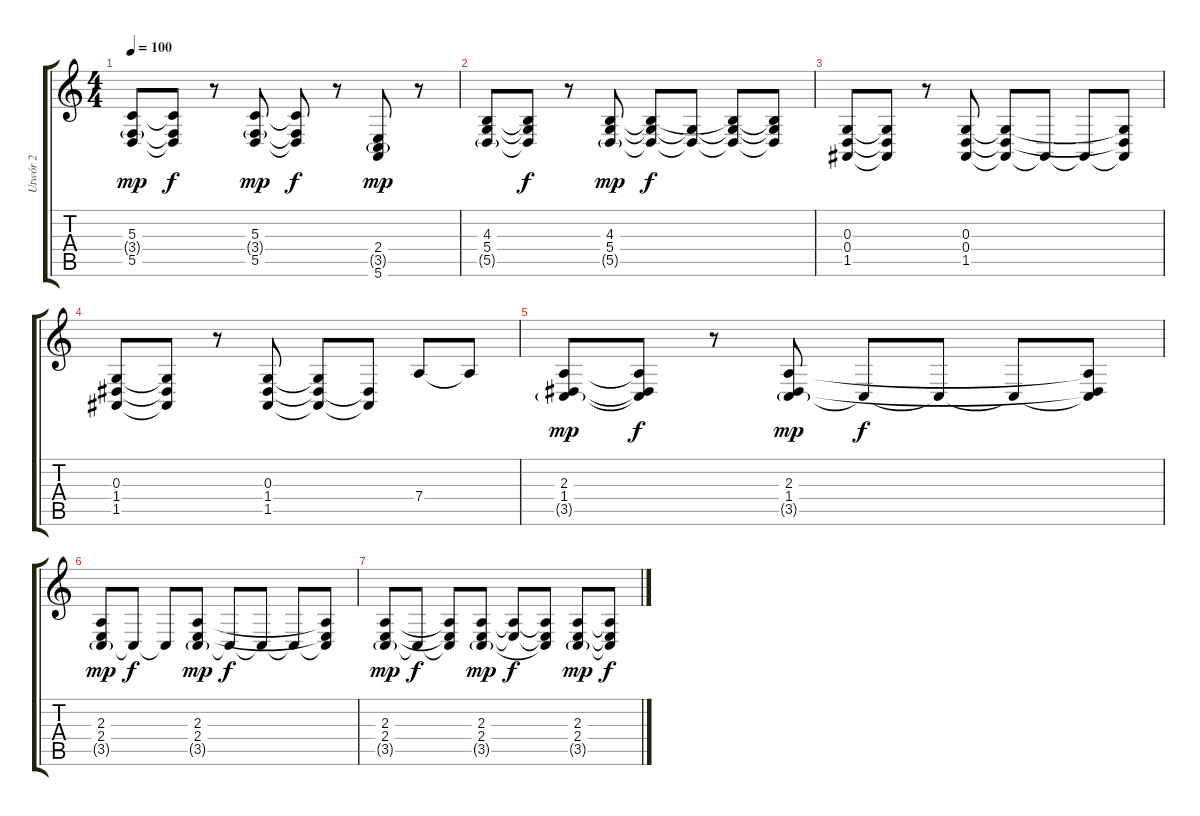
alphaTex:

\track ("Utwór 2" "Utwór 2") {instrument sitar}
\staff {score tabs}
\tuning (E4 B3 G3 D3 A2 E2) {hide}
\ts (4 4)
\tempo 100
\clef g2
\ks c
(5.3 3.4{g} 5.5).8{dy mp} (5.3{t} 3.4{t} 5.5{t}).8{dy f} r.8 (5.3 3.4{g} 5.5).8{dy mp} (5.3{t} 3.4{t} 5.5{t}).8{dy f} r.8 (2.4 3.5{g} 5.6).8{dy mp} r.8 |
(4.3 5.4 5.5{g}).8 (4.3{t} 5.4{t} 5.5{t}).8{dy f} r.8 (4.3 5.4 5.5{g}).8{dy mp} (4.3{t} 5.4{t} 5.5{t}).8{dy f} (5.4{t} 5.5{t}).8 (4.3{t} 5.4{t} 5.5{t}).8 (4.3{t} 5.4{t} 5.5{t}).8 |
(0.3 0.4 1.5).8 (0.3{t} 0.4{t} 1.5{t}).8 r.8 (0.3 0.4 1.5).8 (0.3{t} 0.4{t} 1.5{t}).8 1.5{t}.8 1.5{t}.8 (0.3{t} 0.4{t} 1.5{t}).8 |
(0.3 1.4 1.5).8 (0.3{t} 1.4{t} 1.5{t}).8 r.8 (0.3 1.4 1.5).8 (0.3{t} 1.4{t} 1.5{t}).8 (1.4{t} 1.5{t}).8 7.4.8 7.4{t}.8 |
(2.3 1.4 3.5{g}).8{dy mp} (2.3{t} 1.4{t} 3.5{t}).8{dy f} r.8 (2.3 1.4 3.5{g}).8{dy mp} 3.5{t}.8{dy f} 3.5{t}.8 3.5{t}.8 (2.3{t} 1.4{t} 3.5{t}).8 |
(2.3 2.4 3.5{g}).8{dy mp} 3.5{t}.8{dy f} 3.5{t}.8 (2.3 2.4 3.5{g}).8{dy mp} 3.5{t}.8{dy f} 3.5{t}.8 3.5{t}.8 (2.3{t} 2.4{t} 3.5{t}).8 |
(2.3 2.4 3.5{g}).8{dy mp} 3.5{t}.8{dy f} (2.3{t} 2.4{t} 3.5{t}).8 (2.3 2.4 3.5{g}).8{dy mp} (2.3{t} 2.4{t}).8{dy f} (2.3{t} 2.4{t} 3.5{t}).8 (2.3 2.4 3.5{g}).8{dy mp} (2.3{t} 2.4{t} 3.5{t}).8{dy f}
